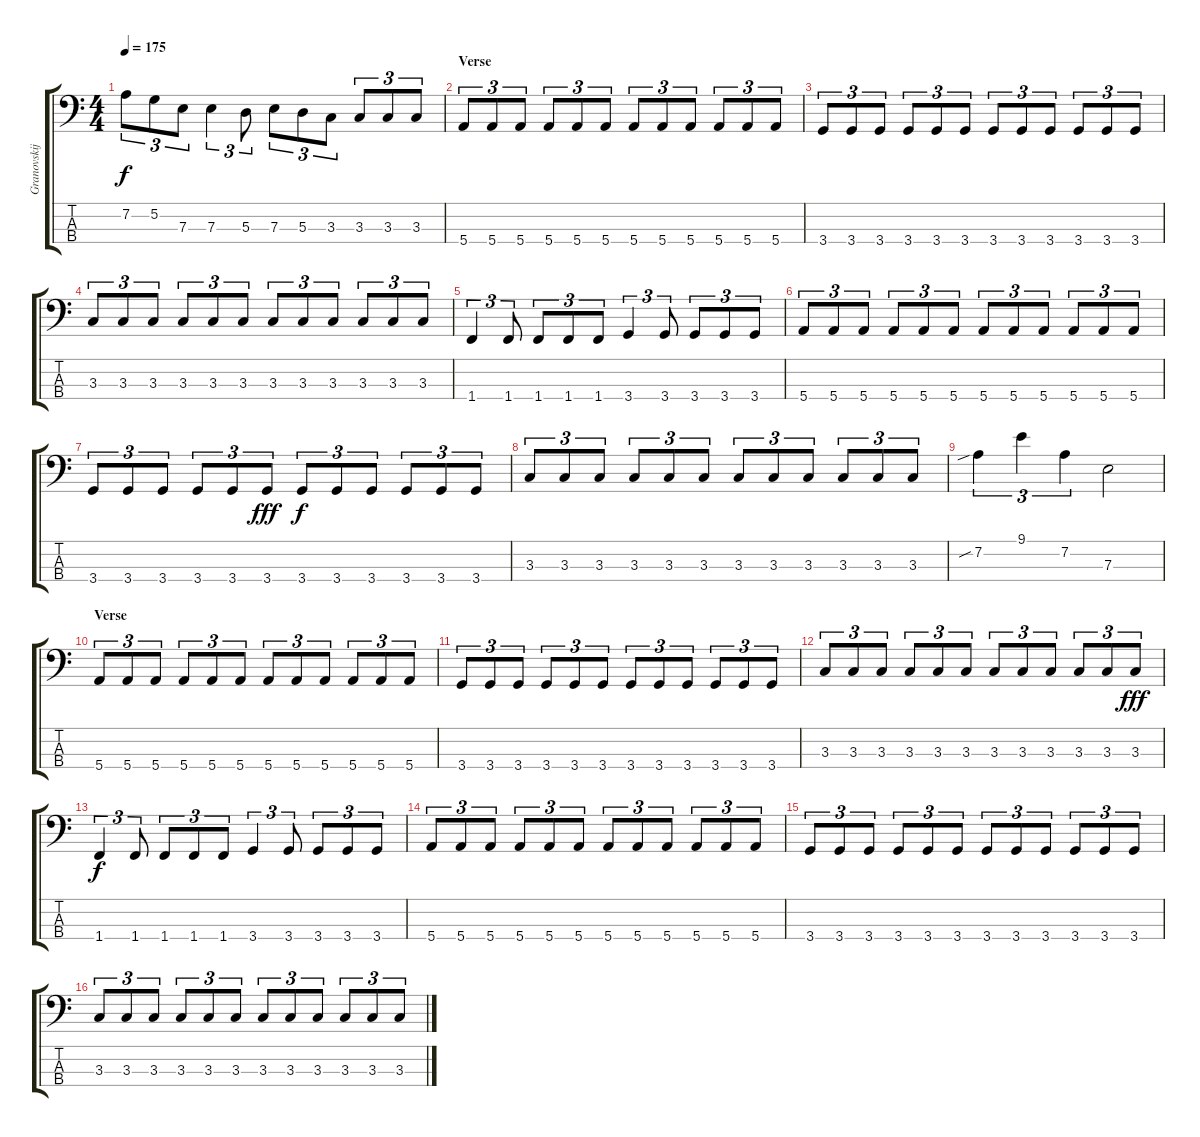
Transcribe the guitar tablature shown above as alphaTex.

\track ("Granovskij" "Granovskij") {instrument electricbassfinger}
\staff {score tabs}
\tuning (G2 D2 A1 E1) {hide}
\ts (4 4)
\tempo 175
\clef f4
\ks c
7.2.8{tu (3 2) dy f} 5.2.8{tu (3 2)} 7.3.8{tu (3 2)} 7.3.4{tu (3 2)} 5.3.8{tu (3 2)} 7.3.8{tu (3 2)} 5.3.8{tu (3 2)} 3.3.8{tu (3 2)} 3.3.8{tu (3 2)} 3.3.8{tu (3 2)} 3.3.8{tu (3 2)} |
\section ("" "Verse")
5.4.8{tu (3 2)} 5.4.8{tu (3 2)} 5.4.8{tu (3 2)} 5.4.8{tu (3 2)} 5.4.8{tu (3 2)} 5.4.8{tu (3 2)} 5.4.8{tu (3 2)} 5.4.8{tu (3 2)} 5.4.8{tu (3 2)} 5.4.8{tu (3 2)} 5.4.8{tu (3 2)} 5.4.8{tu (3 2)} |
3.4.8{tu (3 2)} 3.4.8{tu (3 2)} 3.4.8{tu (3 2)} 3.4.8{tu (3 2)} 3.4.8{tu (3 2)} 3.4.8{tu (3 2)} 3.4.8{tu (3 2)} 3.4.8{tu (3 2)} 3.4.8{tu (3 2)} 3.4.8{tu (3 2)} 3.4.8{tu (3 2)} 3.4.8{tu (3 2)} |
3.3.8{tu (3 2)} 3.3.8{tu (3 2)} 3.3.8{tu (3 2)} 3.3.8{tu (3 2)} 3.3.8{tu (3 2)} 3.3.8{tu (3 2)} 3.3.8{tu (3 2)} 3.3.8{tu (3 2)} 3.3.8{tu (3 2)} 3.3.8{tu (3 2)} 3.3.8{tu (3 2)} 3.3.8{tu (3 2)} |
1.4.4{tu (3 2)} 1.4.8{tu (3 2)} 1.4.8{tu (3 2)} 1.4.8{tu (3 2)} 1.4.8{tu (3 2)} 3.4.4{tu (3 2)} 3.4.8{tu (3 2)} 3.4.8{tu (3 2)} 3.4.8{tu (3 2)} 3.4.8{tu (3 2)} |
5.4.8{tu (3 2)} 5.4.8{tu (3 2)} 5.4.8{tu (3 2)} 5.4.8{tu (3 2)} 5.4.8{tu (3 2)} 5.4.8{tu (3 2)} 5.4.8{tu (3 2)} 5.4.8{tu (3 2)} 5.4.8{tu (3 2)} 5.4.8{tu (3 2)} 5.4.8{tu (3 2)} 5.4.8{tu (3 2)} |
3.4.8{tu (3 2)} 3.4.8{tu (3 2)} 3.4.8{tu (3 2)} 3.4.8{tu (3 2)} 3.4.8{tu (3 2)} 3.4.8{tu (3 2) dy fff} 3.4.8{tu (3 2) dy f} 3.4.8{tu (3 2)} 3.4.8{tu (3 2)} 3.4.8{tu (3 2)} 3.4.8{tu (3 2)} 3.4.8{tu (3 2)} |
3.3.8{tu (3 2)} 3.3.8{tu (3 2)} 3.3.8{tu (3 2)} 3.3.8{tu (3 2)} 3.3.8{tu (3 2)} 3.3.8{tu (3 2)} 3.3.8{tu (3 2)} 3.3.8{tu (3 2)} 3.3.8{tu (3 2)} 3.3.8{tu (3 2)} 3.3.8{tu (3 2)} 3.3.8{tu (3 2)} |
7.2{sib}.4{tu (3 2)} 9.1.4{tu (3 2)} 7.2.4{tu (3 2)} 7.3.2 |
\section ("" "Verse")
5.4.8{tu (3 2)} 5.4.8{tu (3 2)} 5.4.8{tu (3 2)} 5.4.8{tu (3 2)} 5.4.8{tu (3 2)} 5.4.8{tu (3 2)} 5.4.8{tu (3 2)} 5.4.8{tu (3 2)} 5.4.8{tu (3 2)} 5.4.8{tu (3 2)} 5.4.8{tu (3 2)} 5.4.8{tu (3 2)} |
3.4.8{tu (3 2)} 3.4.8{tu (3 2)} 3.4.8{tu (3 2)} 3.4.8{tu (3 2)} 3.4.8{tu (3 2)} 3.4.8{tu (3 2)} 3.4.8{tu (3 2)} 3.4.8{tu (3 2)} 3.4.8{tu (3 2)} 3.4.8{tu (3 2)} 3.4.8{tu (3 2)} 3.4.8{tu (3 2)} |
3.3.8{tu (3 2)} 3.3.8{tu (3 2)} 3.3.8{tu (3 2)} 3.3.8{tu (3 2)} 3.3.8{tu (3 2)} 3.3.8{tu (3 2)} 3.3.8{tu (3 2)} 3.3.8{tu (3 2)} 3.3.8{tu (3 2)} 3.3.8{tu (3 2)} 3.3.8{tu (3 2)} 3.3.8{tu (3 2) dy fff} |
1.4.4{tu (3 2) dy f} 1.4.8{tu (3 2)} 1.4.8{tu (3 2)} 1.4.8{tu (3 2)} 1.4.8{tu (3 2)} 3.4.4{tu (3 2)} 3.4.8{tu (3 2)} 3.4.8{tu (3 2)} 3.4.8{tu (3 2)} 3.4.8{tu (3 2)} |
5.4.8{tu (3 2)} 5.4.8{tu (3 2)} 5.4.8{tu (3 2)} 5.4.8{tu (3 2)} 5.4.8{tu (3 2)} 5.4.8{tu (3 2)} 5.4.8{tu (3 2)} 5.4.8{tu (3 2)} 5.4.8{tu (3 2)} 5.4.8{tu (3 2)} 5.4.8{tu (3 2)} 5.4.8{tu (3 2)} |
3.4.8{tu (3 2)} 3.4.8{tu (3 2)} 3.4.8{tu (3 2)} 3.4.8{tu (3 2)} 3.4.8{tu (3 2)} 3.4.8{tu (3 2)} 3.4.8{tu (3 2)} 3.4.8{tu (3 2)} 3.4.8{tu (3 2)} 3.4.8{tu (3 2)} 3.4.8{tu (3 2)} 3.4.8{tu (3 2)} |
3.3.8{tu (3 2)} 3.3.8{tu (3 2)} 3.3.8{tu (3 2)} 3.3.8{tu (3 2)} 3.3.8{tu (3 2)} 3.3.8{tu (3 2)} 3.3.8{tu (3 2)} 3.3.8{tu (3 2)} 3.3.8{tu (3 2)} 3.3.8{tu (3 2)} 3.3.8{tu (3 2)} 3.3.8{tu (3 2)}
